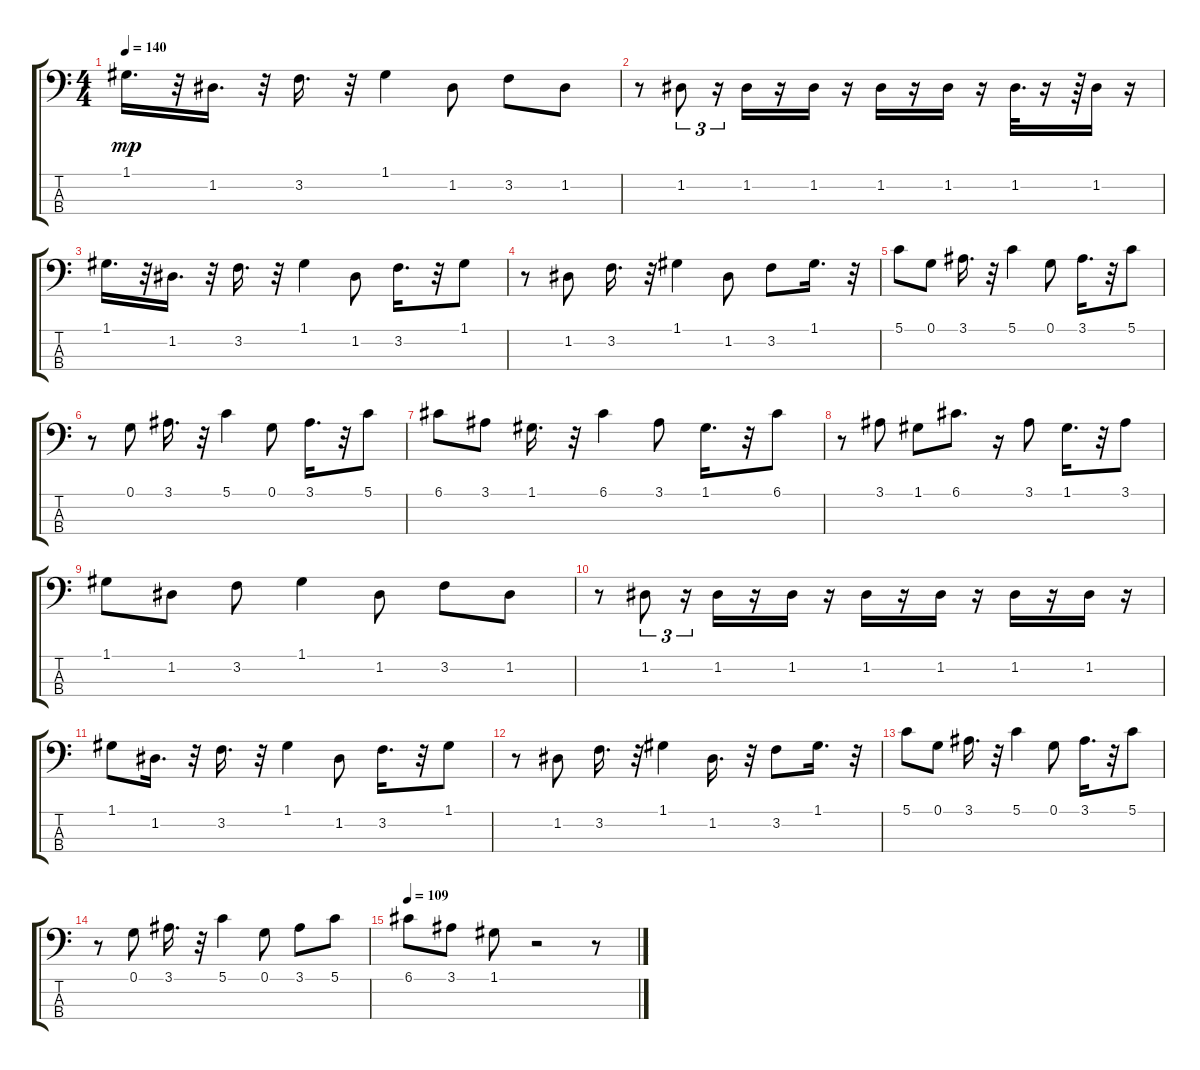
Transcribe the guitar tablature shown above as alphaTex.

\track "" {instrument fretlessbass}
\staff {score tabs}
\tuning (G2 D2 A1 E1) {hide}
\ts (4 4)
\tempo 140
\clef f4
\ks c
1.1.16{d dy mp} r.32 1.2.16{d} r.32 3.2.16{d} r.32 1.1.4 1.2.8 3.2.8 1.2.8 |
r.8 1.2.8{tu (3 2)} r.16{tu (3 2)} 1.2.16 r.16 1.2.16 r.16 1.2.16 r.16 1.2.16 r.16 1.2.32{d} r.16 r.64 1.2.16 r.16 |
1.1.16{d} r.32 1.2.16{d} r.32 3.2.16{d} r.32 1.1.4 1.2.8 3.2.16{d} r.32 1.1.8 |
r.8 1.2.8 3.2.16{d} r.32 1.1.4 1.2.8 3.2.8 1.1.16{d} r.32 |
5.1.8 0.1.8 3.1.16{d} r.32 5.1.4 0.1.8 3.1.16{d} r.32 5.1.8 |
r.8 0.1.8 3.1.16{d} r.32 5.1.4 0.1.8 3.1.16{d} r.32 5.1.8 |
6.1.8 3.1.8 1.1.16{d} r.32 6.1.4 3.1.8 1.1.16{d} r.32 6.1.8 |
r.8 3.1.8 1.1.8 6.1.8{d} r.16 3.1.8 1.1.16{d} r.32 3.1.8 |
1.1.8 1.2.8 3.2.8 1.1.4 1.2.8 3.2.8 1.2.8 |
r.8 1.2.8{tu (3 2)} r.16{tu (3 2)} 1.2.16 r.16 1.2.16 r.16 1.2.16 r.16 1.2.16 r.16 1.2.16 r.16 1.2.16 r.16 |
1.1.8 1.2.16{d} r.32 3.2.16{d} r.32 1.1.4 1.2.8 3.2.16{d} r.32 1.1.8 |
r.8 1.2.8 3.2.16{d} r.32 1.1.4 1.2.16{d} r.32 3.2.8 1.1.16{d} r.32 |
5.1.8 0.1.8 3.1.16{d} r.32 5.1.4 0.1.8 3.1.16{d} r.32 5.1.8 |
r.8 0.1.8 3.1.16{d} r.32 5.1.4 0.1.8 3.1.8 5.1.8 |
\tempo 109
6.1.8 3.1.8 1.1.8 r.2 r.8
